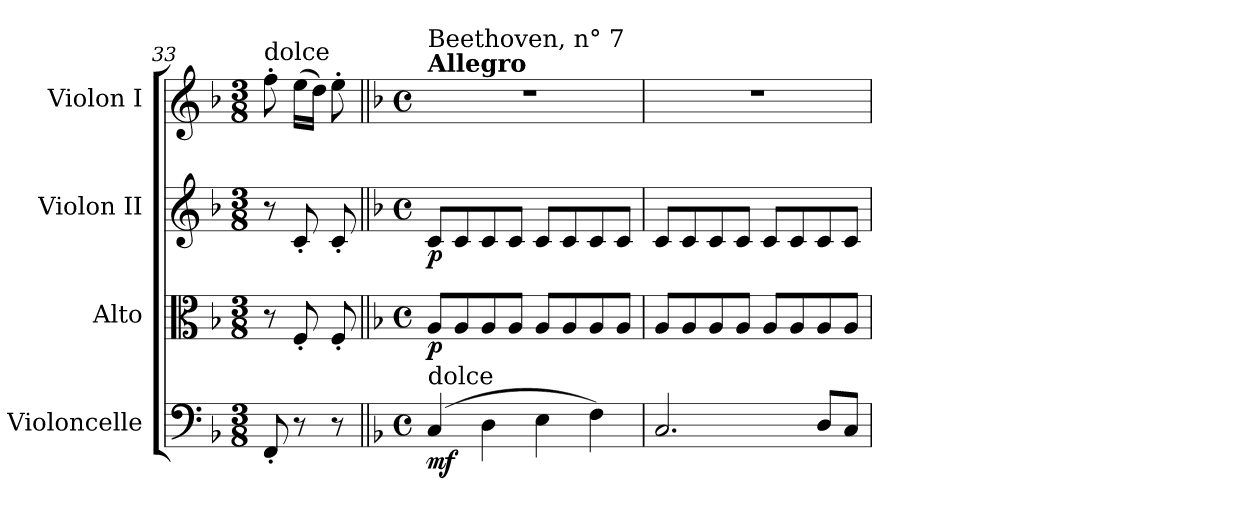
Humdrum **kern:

**kern	**dynam	**kern	**dynam	**kern	**dynam	**kern
*part4	*part4	*part3	*part3	*part2	*part2	*part1
*staff4	*staff4	*staff3	*staff3	*staff2	*staff2	*staff1
*I"Violoncelle	*	*I"Alto	*	*I"Violon II	*	*I"Violon I
*I'Vc.	*	*I'Alt.	*	*I'Vln. II	*	*I'Vln. I
*clefF4	*	*clefC3	*	*clefG2	*	*clefG2
*k[b-]	*	*k[b-]	*	*k[b-]	*	*k[b-]
*F:	*	*F:	*	*F:	*	*F:
*M3/8	*	*M3/8	*	*M3/8	*	*M3/8
=33	=33	=33	=33	=33	=33	=33
!	!	!	!	!	!	!LO:TX:a:t=dolce
8FF'</	.	8r	.	8r	.	8ff'>\
8r	.	8F'</	.	8c'</	.	(16ee\LL
.	.	.	.	.	.	16dd\JJ)
8r	.	8F'</	.	8c'</	.	8ee'>\
=34||	=34||	=34||	=34||	=34||	=34||	=34||
!!LO:REH:place=s1:a:t=19
*k[b-]	*	*k[b-]	*	*k[b-]	*	*k[b-]
*F:	*	*F:	*	*F:	*	*F:
*M4/4	*	*M4/4	*	*M4/4	*	*M4/4
*met(c)	*	*met(c)	*	*met(c)	*	*met(c)
!	!	!	!	!	!	!LO:TX:a:B:t=Allegro
!	!	!	!	!	!	!LO:TX:a:t=Beethoven, n° 7
!LO:TX:a:t=dolce	!	!	!	!	!	!
!	!LO:DY:b	!	!LO:DY:b	!	!LO:DY:b	!
(4C/	mf	8A/L	p	8c/L	p	1r
.	.	8A/	.	8c/	.	.
4D\	.	8A/	.	8c/	.	.
.	.	8A/J	.	8c/J	.	.
4E\	.	8A/L	.	8c/L	.	.
.	.	8A/	.	8c/	.	.
4F\)	.	8A/	.	8c/	.	.
.	.	8A/J	.	8c/J	.	.
=35	=35	=35	=35	=35	=35	=35
2.C/	.	8A/L	.	8c/L	.	1r
.	.	8A/	.	8c/	.	.
.	.	8A/	.	8c/	.	.
.	.	8A/J	.	8c/J	.	.
.	.	8A/L	.	8c/L	.	.
.	.	8A/	.	8c/	.	.
8D/L	.	8A/	.	8c/	.	.
8C/J	.	8A/J	.	8c/J	.	.
=	=	=	=	=	=	=
*-	*-	*-	*-	*-	*-	*-
